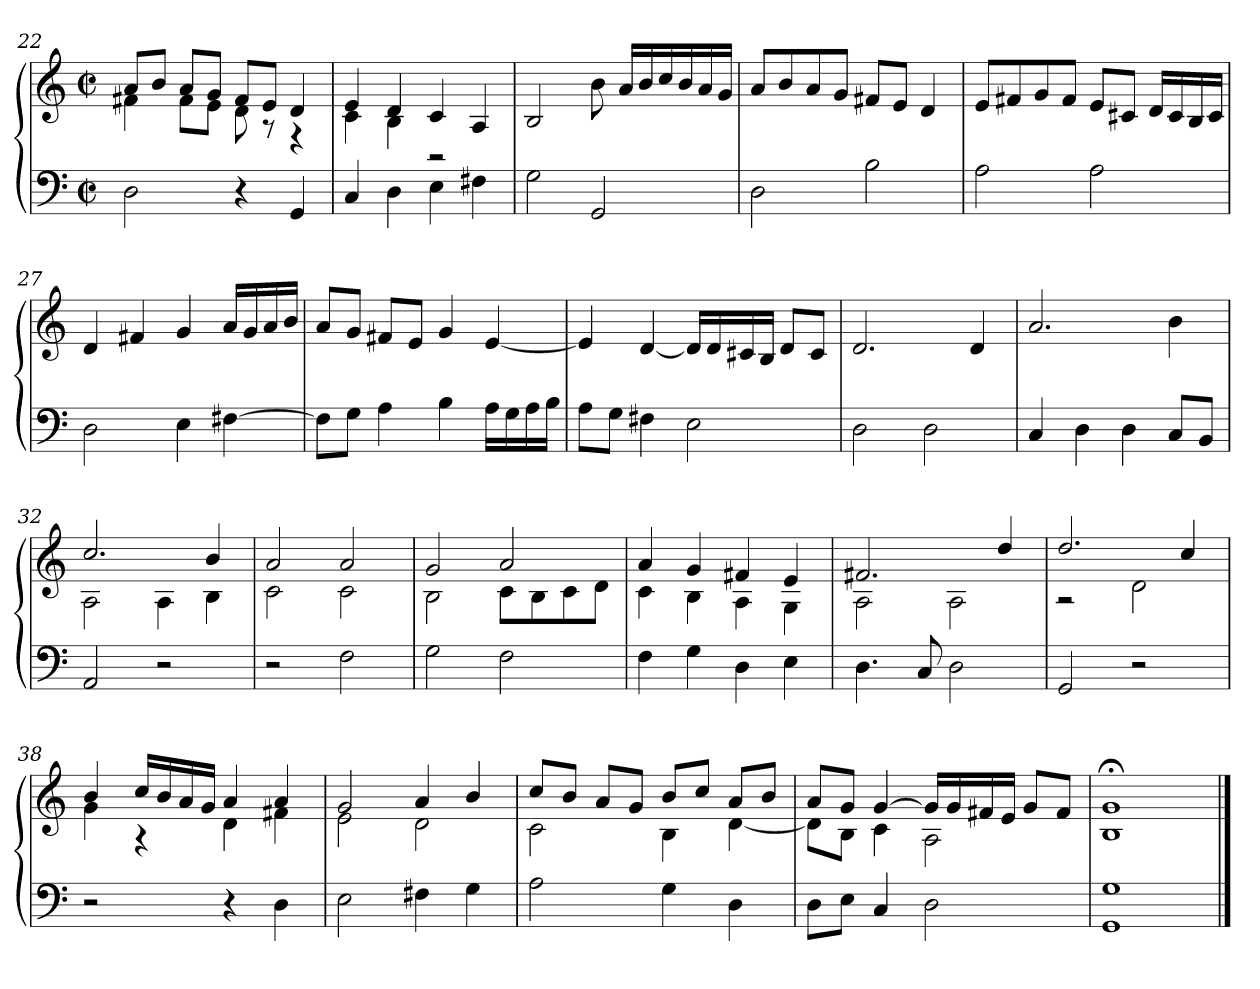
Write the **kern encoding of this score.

**kern	**kern
*part1	*part1
*staff2	*staff1
*clefF4	*clefG2
*k[]	*k[]
*M2/2	*M2/2
*met(c|)	*met(c|)
=22	=22
*	*^
2D\	8a/L	4f#X\
.	8b/J	.
.	8a/L	8f#\L
.	8g/J	8e\J
4r	8f#/L	8d\
.	8e/J	8r
4GG/	4d/	4r
=23	=23	=23
4C/	4e/	4c\
4D\	4d/	4B\
4E\	4c/	2r
4F#X\	4A/	.
*	*v	*v
!!LO:PB:g=z
=24	=24
2G\	2B/
2GG/	8b\
.	16a/LL
.	16b/
.	16cc/
.	16b/
.	16a/
.	16g/JJ
=25	=25
2D\	8a/L
.	8b/
.	8a/
.	8g/J
2B\	8f#X/L
.	8e/J
.	4d/
=26	=26
2A\	8e/L
.	8f#X/
.	8g/
.	8f#/J
2A\	8e/L
.	8c#X/J
.	16d/LL
.	16c#/
.	16B/
.	16c#/JJ
=27	=27
2D\	4d/
.	4f#X/
4E\	4g/
[4F#X\	16a/LL
.	16g/
.	16a/
.	16b/JJ
!!LO:LB:g=z
=28	=28
8F#\L]	8a/L
8G\J	8g/J
4A\	8f#X/L
.	8e/J
4B\	4g/
16A\LL	[4e/
16G\	.
16A\	.
16B\JJ	.
=29	=29
8A\L	4e/]
8G\J	.
4F#X\	[4d/
2E\	16d/LL]
.	16d/
.	16c#X/
.	16B/JJ
.	8d/L
.	8c#/J
=30	=30
2D\	2.d/
2D\	.
.	4d/
=31	=31
4C/	2.a/
4D\	.
4D\	.
8C/L	4b\
8BB/J	.
!!LO:LB:g=z
=32	=32
*	*^
2AA/	2.cc/	2A\
2r	.	4A\
.	4b/	4B\
=33	=33	=33
2r	2a/	2c\
2F\	2a/	2c\
=34	=34	=34
2G\	2g/	2B\
2F\	2a/	8c\L
.	.	8B\
.	.	8c\
.	.	8d\J
=35	=35	=35
4F\	4a/	4c\
4G\	4g/	4B\
4D\	4f#X/	4A\
4E\	4e/	4G\
=36	=36	=36
4.D\	2.f#X/	2A\
8C/	.	.
2D\	.	2A\
.	4dd/	.
=37	=37	=37
2GG/	2.dd/	2r
2r	.	2d\
.	4cc/	.
!!LO:LB:g=z	!!
=38	=38	=38
2r	4b/	4g\
.	16cc/LL	4r
.	16b/	.
.	16a/	.
.	16g/JJ	.
4r	4a/	4d\
4D\	4a/	4f#X\
=39	=39	=39
2E\	2g/	2e\
4F#X\	4a/	2d\
4G\	4b/	.
=40	=40	=40
2A\	8cc/L	2c\
.	8b/J	.
.	8a/L	.
.	8g/J	.
4G\	8b/L	4B\
.	8cc/J	.
4D\	8a/L	[4d\
.	8b/J	.
=41	=41	=41
8D\L	8a/L	8d\L]
8E\J	8g/J	8B\J
4C/	[4g/	4c\
2D\	16g/LL]	2A\
.	16g/	.
.	16f#X/	.
.	16e/JJ	.
.	8g/L	.
.	8f#/J	.
!!LO:LB:g=z	!!
=42	=42	=42
1GG 1G	1g;<	1B
*	*v	*v
==	==
*-	*-
